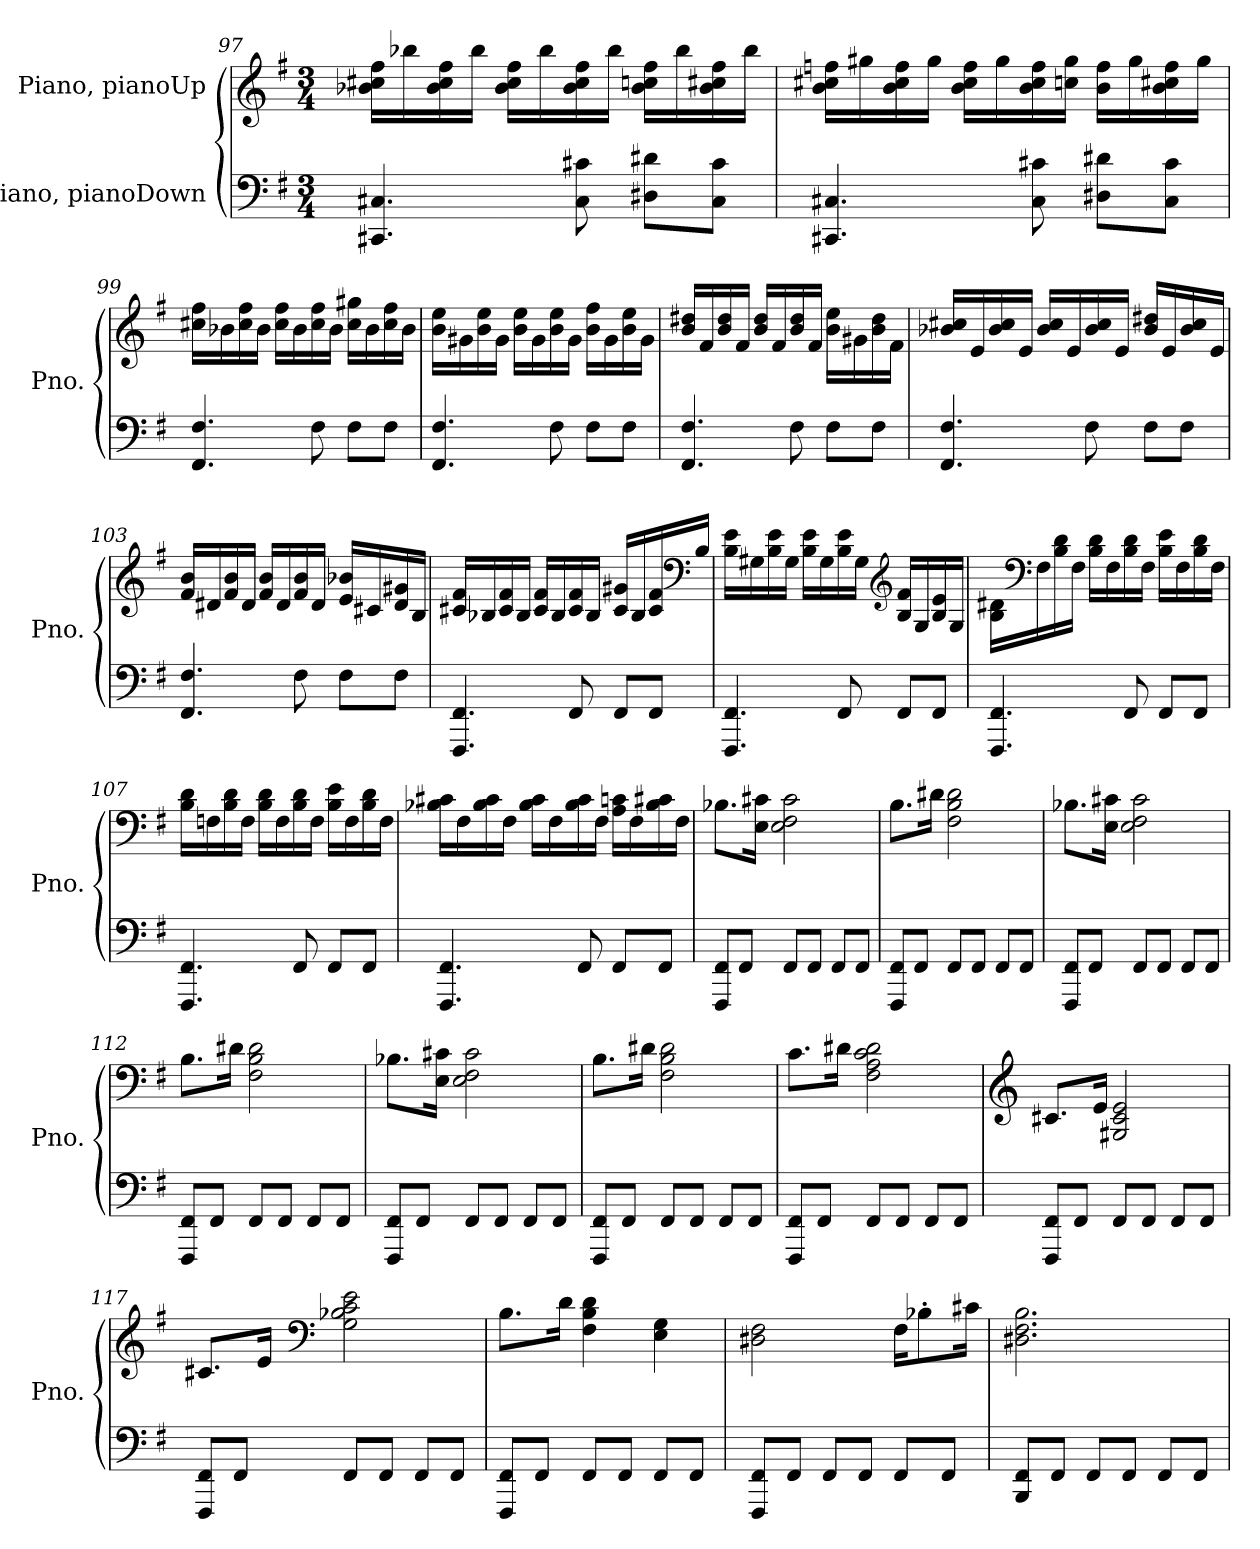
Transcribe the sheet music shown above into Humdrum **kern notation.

**kern	**kern
*part2	*part1
*staff2	*staff1
*I"Piano, pianoDown	*I"Piano, pianoUp
*I'Pno.	*I'Pno.
!!LO:LB:g=z
*clefF4	*clefG2
*k[f#]	*k[f#]
*M3/4	*M3/4
=97	=97
4.CC#X/ 4.C#X/	16b-X\ 16cc#X\ 16ff#\LL
.	16bb-X\
.	16b-\ 16cc#\ 16ff#\
.	16bb-\JJ
.	16b-\ 16cc#\ 16ff#\LL
.	16bb-\
8C#\ 8c#X\	16b-\ 16cc#\ 16ff#\
.	16bb-\JJ
8D#X\ 8d#X\L	16b-\ 16ccn\ 16ff#\LL
.	16bb-\
8C#\ 8c#\J	16b-\ 16cc#X\ 16ff#\
.	16bb-\JJ
=98	=98
4.CC#X/ 4.C#X/	16b\ 16cc#X\ 16ffn\LL
.	16gg#X\
.	16b\ 16cc#\ 16ff\
.	16gg#\JJ
.	16b\ 16cc#\ 16ff\LL
.	16gg#\
8C#\ 8c#X\	16b\ 16cc#\ 16ff\
.	16ccn\ 16gg#\JJ
8D#X\ 8d#X\L	16b\ 16ff\LL
.	16gg#\
8C#\ 8c#\J	16b\ 16cc#X\ 16ff\
.	16gg#\JJ
!!LO:LB:g=z
=99	=99
4.FF#/ 4.F#/	16cc#X\ 16ff#\LL
.	16b-X\
.	16cc#\ 16ff#\
.	16b-\JJ
.	16cc#\ 16ff#\LL
.	16b-\
8F#\	16cc#\ 16ff#\
.	16b-\JJ
8F#\L	16cc#\ 16gg#X\LL
.	16b-\
8F#\J	16cc#\ 16ff#\
.	16b-\JJ
=100	=100
4.FF#/ 4.F#/	16b\ 16ee\LL
.	16g#X\
.	16b\ 16ee\
.	16g#\JJ
.	16b\ 16ee\LL
.	16g#\
8F#\	16b\ 16ee\
.	16g#\JJ
8F#\L	16b\ 16ff#\LL
.	16g#\
8F#\J	16b\ 16ee\
.	16g#\JJ
=101	=101
4.FF#/ 4.F#/	16b/ 16dd#X/LL
.	16f#/
.	16b/ 16dd#/
.	16f#/JJ
.	16b/ 16dd#/LL
.	16f#/
8F#\	16b/ 16dd#/
.	16f#/JJ
8F#\L	16b\ 16ee\LL
.	16g#X\
8F#\J	16b\ 16dd#\
.	16f#\JJ
!!LO:LB:g=z
=102	=102
4.FF#/ 4.F#/	16b-X/ 16cc#X/LL
.	16e/
.	16b-/ 16cc#/
.	16e/JJ
.	16b-/ 16cc#/LL
.	16e/
8F#\	16b-/ 16cc#/
.	16e/JJ
8F#\L	16b-/ 16dd#X/LL
.	16e/
8F#\J	16b-/ 16cc#/
.	16e/JJ
=103	=103
4.FF#/ 4.F#/	16f#/ 16b/LL
.	16d#X/
.	16f#/ 16b/
.	16d#/JJ
.	16f#/ 16b/LL
.	16d#/
8F#\	16f#/ 16b/
.	16d#/JJ
8F#\L	16e/ 16b-X/LL
.	16c#X/
8F#\J	16d#/ 16g#X/
.	16B/JJ
!!LO:LB:g=z
=104	=104
4.FFF#/ 4.FF#/	16c#X/ 16f#/LL
.	16B-X/
.	16c#/ 16f#/
.	16B-/JJ
.	16c#/ 16f#/LL
.	16B-/
8FF#/	16c#/ 16f#/
.	16B-/JJ
8FF#/L	16c#/ 16g#X/LL
.	16B-/
8FF#/J	16c#/ 16f#/
*	*clefF4
.	16B-/JJ
=105	=105
4.FFF#/ 4.FF#/	16B\ 16e\LL
.	16G#X\
.	16B\ 16e\
.	16G#\JJ
.	16B\ 16e\LL
.	16G#\
8FF#/	16B\ 16e\
.	16G#\JJ
*	*clefG2
8FF#/L	16B/ 16f#/LL
.	16G#/
8FF#/J	16B/ 16e/
.	16G#/JJ
!!LO:LB:g=z
=106	=106
4.FFF#/ 4.FF#/	16B\ 16d#X\LL
*	*clefF4
.	16F#\
.	16B\ 16d#\
.	16F#\JJ
.	16B\ 16d#\LL
.	16F#\
8FF#/	16B\ 16d#\
.	16F#\JJ
8FF#/L	16B\ 16e\LL
.	16F#\
8FF#/J	16B\ 16d#\
.	16F#\JJ
=107	=107
4.FFF#/ 4.FF#/	16B\ 16d\LL
.	16Fn\
.	16B\ 16d\
.	16F\JJ
.	16B\ 16d\LL
.	16F\
8FF#/	16B\ 16d\
.	16F\JJ
8FF#/L	16B\ 16e\LL
.	16F\
8FF#/J	16B\ 16d\
.	16F\JJ
=108	=108
4.FFF#/ 4.FF#/	16B-X\ 16c#X\LL
.	16F#\
.	16B-\ 16c#\
.	16F#\JJ
.	16B-\ 16c#\LL
.	16F#\
8FF#/	16B-\ 16c#\
.	16F#\JJ
8FF#/L	16A\ 16cn\LL
.	16F#\
8FF#/J	16B-\ 16c#X\
.	16F#\JJ
!!LO:PB:g=z
=109	=109
8FFF#/ 8FF#/L	8.B-X\L
8FF#/J	.
.	16E\ 16c#X\Jk
8FF#/L	2E\ 2F#\ 2c#\
8FF#/J	.
8FF#/L	.
8FF#/J	.
=110	=110
8FFF#/ 8FF#/L	8.B\L
8FF#/J	.
.	16d#X\Jk
8FF#/L	2F#\ 2B\ 2d#\
8FF#/J	.
8FF#/L	.
8FF#/J	.
=111	=111
8FFF#/ 8FF#/L	8.B-X\L
8FF#/J	.
.	16E\ 16c#X\Jk
8FF#/L	2E\ 2F#\ 2c#\
8FF#/J	.
8FF#/L	.
8FF#/J	.
=112	=112
8FFF#/ 8FF#/L	8.B\L
8FF#/J	.
.	16d#X\Jk
8FF#/L	2F#\ 2B\ 2d#\
8FF#/J	.
8FF#/L	.
8FF#/J	.
!!LO:LB:g=z
=113	=113
8FFF#/ 8FF#/L	8.B-X\L
8FF#/J	.
.	16E\ 16c#X\Jk
8FF#/L	2E\ 2F#\ 2c#\
8FF#/J	.
8FF#/L	.
8FF#/J	.
=114	=114
8FFF#/ 8FF#/L	8.B\L
8FF#/J	.
.	16d#X\Jk
8FF#/L	2F#\ 2B\ 2d#\
8FF#/J	.
8FF#/L	.
8FF#/J	.
=115	=115
8FFF#/ 8FF#/L	8.c\L
8FF#/J	.
.	16d#X\Jk
8FF#/L	2F#\ 2A\ 2c\ 2d#\
8FF#/J	.
8FF#/L	.
8FF#/J	.
=116	=116
*	*clefG2
8FFF#/ 8FF#/L	8.c#X/L
8FF#/J	.
.	16e/Jk
8FF#/L	2G#X/ 2c#/ 2e/
8FF#/J	.
8FF#/L	.
8FF#/J	.
!!LO:LB:g=z
=117	=117
8FFF#/ 8FF#/L	8.c#X/L
8FF#/J	.
.	16e/Jk
*	*clefF4
8FF#/L	2G\ 2B-X\ 2c#\ 2e\
8FF#/J	.
8FF#/L	.
8FF#/J	.
=118	=118
8FFF#/ 8FF#/L	8.B\L
8FF#/J	.
.	16d\Jk
8FF#/L	4F#\ 4B\ 4d\
8FF#/J	.
8FF#/L	4E\ 4G\
8FF#/J	.
=119	=119
8FFF#/ 8FF#/L	2D#X\ 2F#\
8FF#/J	.
8FF#/L	.
8FF#/J	.
8FF#/L	16F#\KL
.	8B-X'\
8FF#/J	.
.	16c#X\Jk
=120	=120
8BBB/ 8FF#/L	2.D#X\ 2.F#\ 2.B\
8FF#/J	.
8FF#/L	.
8FF#/J	.
8FF#/L	.
8FF#/J	.
=	=
*-	*-
